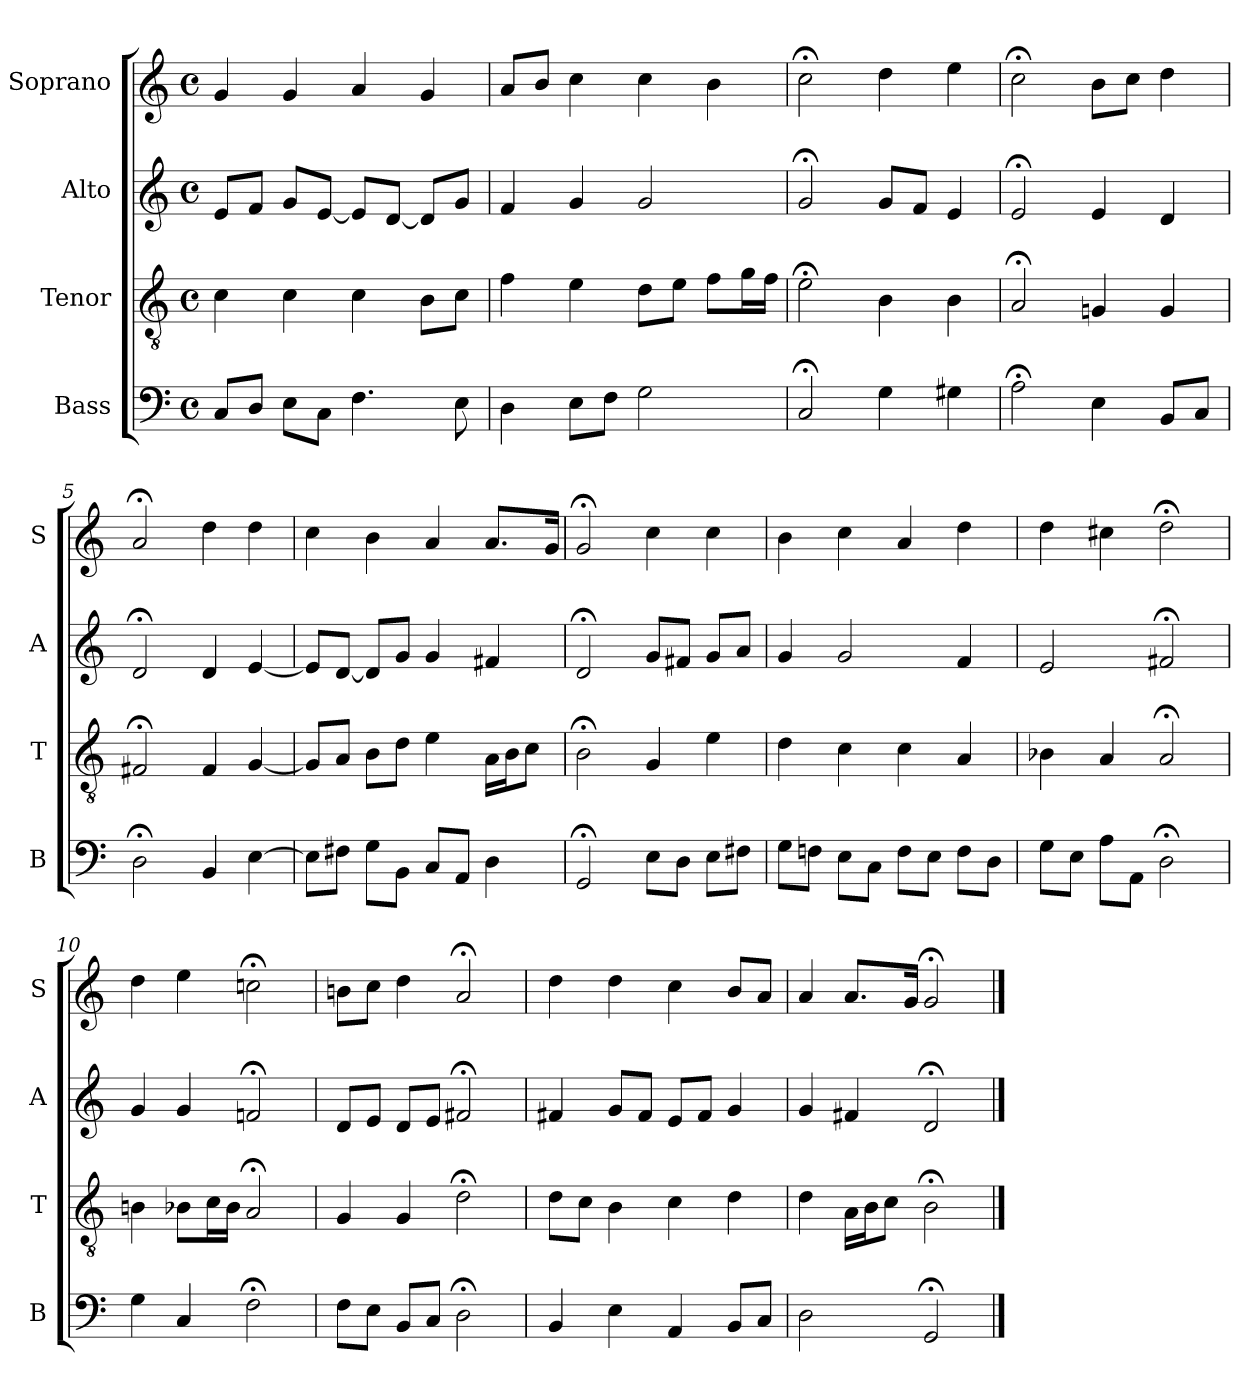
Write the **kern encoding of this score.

**kern	**kern	**kern	**kern
*part4	*part3	*part2	*part1
*staff4	*staff3	*staff2	*staff1
*I"Bass	*I"Tenor	*I"Alto	*I"Soprano
*I'B	*I'T	*I'A	*I'S
*clefF4	*clefGv2	*clefG2	*clefG2
*k[]	*k[]	*k[]	*k[]
*G:mix	*G:mix	*G:mix	*G:mix
*M4/4	*M4/4	*M4/4	*M4/4
*met(c)	*met(c)	*met(c)	*met(c)
*MM100	*MM100	*MM100	*MM100
=1	=1	=1	=1
8CL	4c	8eL	4g
8DJ	.	8fJ	.
8EL	4c	8gL	4g
8CJ	.	[8eJ	.
4.F	4c	8eL]	4a
.	.	[8dJ	.
.	8BL	8dL]	4g
8E	8cJ	8gJ	.
=2	=2	=2	=2
4D	4f	4f	8aL
.	.	.	8bJ
8EL	4e	4g	4cc
8FJ	.	.	.
2G	8dL	2g	4cc
.	8eJ	.	.
.	8fL	.	4b
.	16gL	.	.
.	16fJJ	.	.
=3	=3	=3	=3
2C;<	2e;<	2g;<	2cc;<
4G	4B	8gL	4dd
.	.	8fJ	.
4G#X	4B	4e	4ee
=4	=4	=4	=4
2A;<	2A;<	2e;<	2cc;<
4E	4Gn	4e	8bL
.	.	.	8ccJ
8BBL	4G	4d	4dd
8CJ	.	.	.
=5	=5	=5	=5
2D;<	2F#X;<	2d;<	2a;<
4BB	4F#	4d	4dd
[4E	[4G	[4e	4dd
=6	=6	=6	=6
8EL]	8GL]	8eL]	4cc
8F#XJ	8AJ	[8dJ	.
8GL	8BL	8dL]	4b
8BBJ	8dJ	8gJ	.
8CL	4e	4g	4a
8AAJ	.	.	.
4D	16ALL	4f#X	8.aL
.	16BJ	.	.
.	8cJ	.	.
.	.	.	16gJk
=7	=7	=7	=7
2GG;<	2B;<	2d;<	2g;<
8EL	4G	8gL	4cc
8DJ	.	8f#XJ	.
8EL	4e	8gL	4cc
8F#XJ	.	8aJ	.
=8	=8	=8	=8
8GL	4d	4g	4b
8FnJ	.	.	.
8EL	4c	2g	4cc
8CJ	.	.	.
8FL	4c	.	4a
8EJ	.	.	.
8FL	4A	4f	4dd
8DJ	.	.	.
=9	=9	=9	=9
8GL	4B-X	2e	4dd
8EJ	.	.	.
8AL	4A	.	4cc#X
8AAJ	.	.	.
2D;<	2A;<	2f#X;<	2dd;<
=10	=10	=10	=10
4G	4Bn	4g	4dd
4C	8B-XL	4g	4ee
.	16cL	.	.
.	16B-JJ	.	.
2F;<	2A;<	2fn;<	2ccn;<
=11	=11	=11	=11
8FiL	4Gi	8diL	8bniL
8EJ	.	8eJ	8ccJ
8BBL	4G	8dL	4dd
8CJ	.	8eJ	.
2D;<	2d;<	2f#X;<	2a;<
=12	=12	=12	=12
4BB	8dL	4f#X	4dd
.	8cJ	.	.
4E	4B	8gL	4dd
.	.	8f#J	.
4AA	4c	8eL	4cc
.	.	8f#J	.
8BBL	4d	4g	8bL
8CJ	.	.	8aJ
=13	=13	=13	=13
2D	4d	4g	4a
.	16ALL	4f#X	8.aL
.	16BJ	.	.
.	8cJ	.	.
.	.	.	16gJk
2GG;<	2B;<	2d;<	2g;<
==	==	==	==
*-	*-	*-	*-
